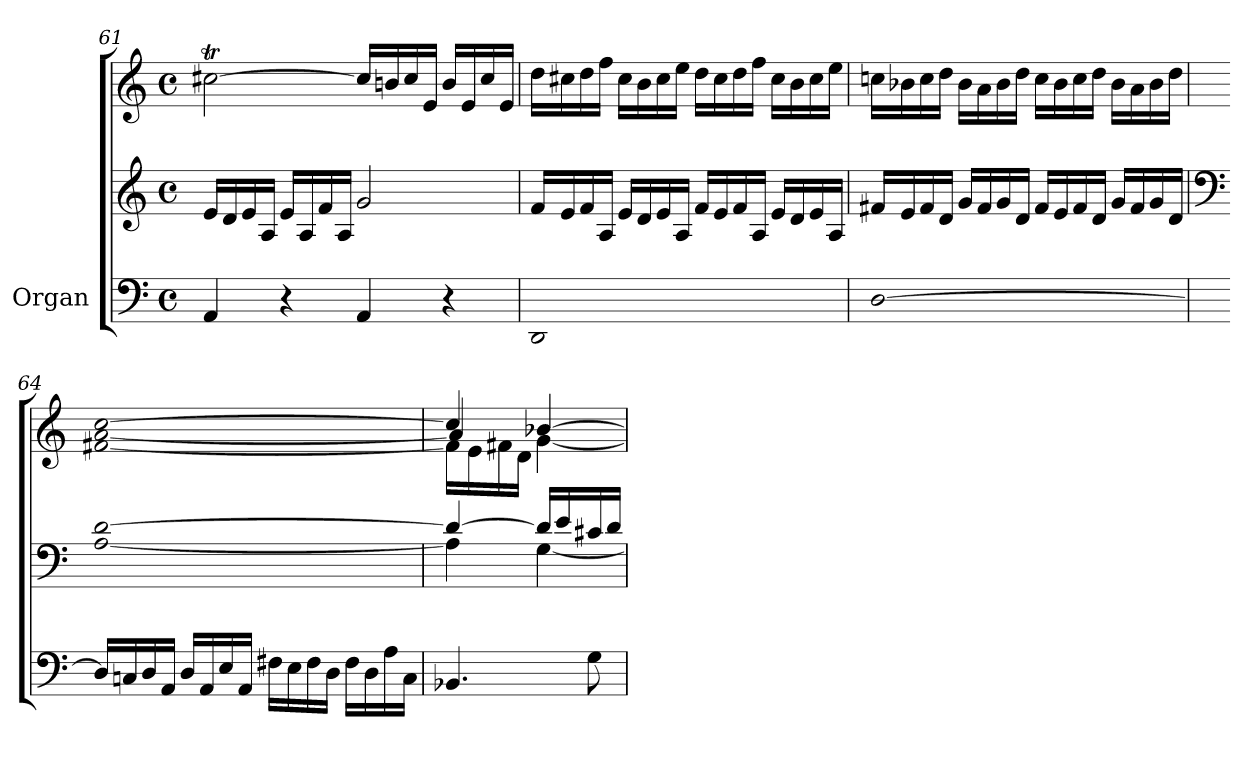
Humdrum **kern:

**kern	**kern	**kern
*part1	*part1	*part1
*staff3	*staff2	*staff1
*I"Organ	*	*
*clefF4	*clefG2	*clefG2
*k[]	*k[]	*k[]
*M4/4	*M4/4	*M4/4
*met(c)	*met(c)	*met(c)
=61	=61	=61
4AA/	16e/LL	[2cc#Xt\
.	16d/	.
.	16e/	.
.	16A/JJ	.
4r	16e/LL	.
.	16A/	.
.	16f/	.
.	16A/JJ	.
4AA/	2g/	16cc#/LL]
.	.	16bn/
.	.	16cc#/
.	.	16e/JJ
4r	.	16b/LL
.	.	16e/
.	.	16cc#/
.	.	16e/JJ
!!LO:PB:g=z
=62	=62	=62
!LO:N:head=open	!	!
1DD	16f/LL	16dd\LL
.	16e/	16cc#X\
.	16f/	16dd\
.	16A/JJ	16ff\JJ
.	16e/LL	16cc#\LL
.	16d/	16b\
.	16e/	16cc#\
.	16A/JJ	16ee\JJ
.	16f/LL	16dd\LL
.	16e/	16cc#\
.	16f/	16dd\
.	16A/JJ	16ff\JJ
.	16e/LL	16cc#\LL
.	16d/	16b\
.	16e/	16cc#\
.	16A/JJ	16ee\JJ
=63	=63	=63
!LO:N:head=open	!	!
[1D	16f#X/LL	16ccn\LL
.	16e/	16b-X\
.	16f#/	16cc\
.	16d/JJ	16dd\JJ
.	16g/LL	16b-\LL
.	16f#/	16a\
.	16g/	16b-\
.	16d/JJ	16dd\JJ
.	16f#/LL	16cc\LL
.	16e/	16b-\
.	16f#/	16cc\
.	16d/JJ	16dd\JJ
.	16g/LL	16b-\LL
.	16f#/	16a\
.	16g/	16b-\
.	16d/JJ	16dd\JJ
=64	=64	=64
*	*clefF4	*
!	!LO:N:n=1:head=open	!
!	!LO:N:n=2:head=open	!LO:N:n=1:head=open
!	!	!LO:N:n=2:head=open
!	!	!LO:N:n=3:head=open
16D/LL]	[1A [1d	[1f#X [1a [1cc
16Cn/	.	.
16D/	.	.
16AA/JJ	.	.
16D/LL	.	.
16AA/	.	.
16E/	.	.
16AA/JJ	.	.
16F#X\LL	.	.
16E\	.	.
16F#\	.	.
16D\JJ	.	.
16F#\LL	.	.
16D\	.	.
16A\	.	.
16C\JJ	.	.
=65	=65	=65
*	*^	*^
*	*	*	*	*^
4.BB-X/	4d/_	4A\]	4cc/]	4a/]	16f#\LL]
.	.	.	.	.	16e\
.	.	.	.	.	16f#X\
.	.	.	.	.	16d\JJ
.	16d/LL]	[4G\	[4b-X/	[4g\	4ryy
.	16e/	.	.	.	.
8G\	16c#X/	.	.	.	.
.	16d/JJ	.	.	.	.
*	*v	*v	*	*	*
*	*	*v	*v	*v
=	=	=
*-	*-	*-
